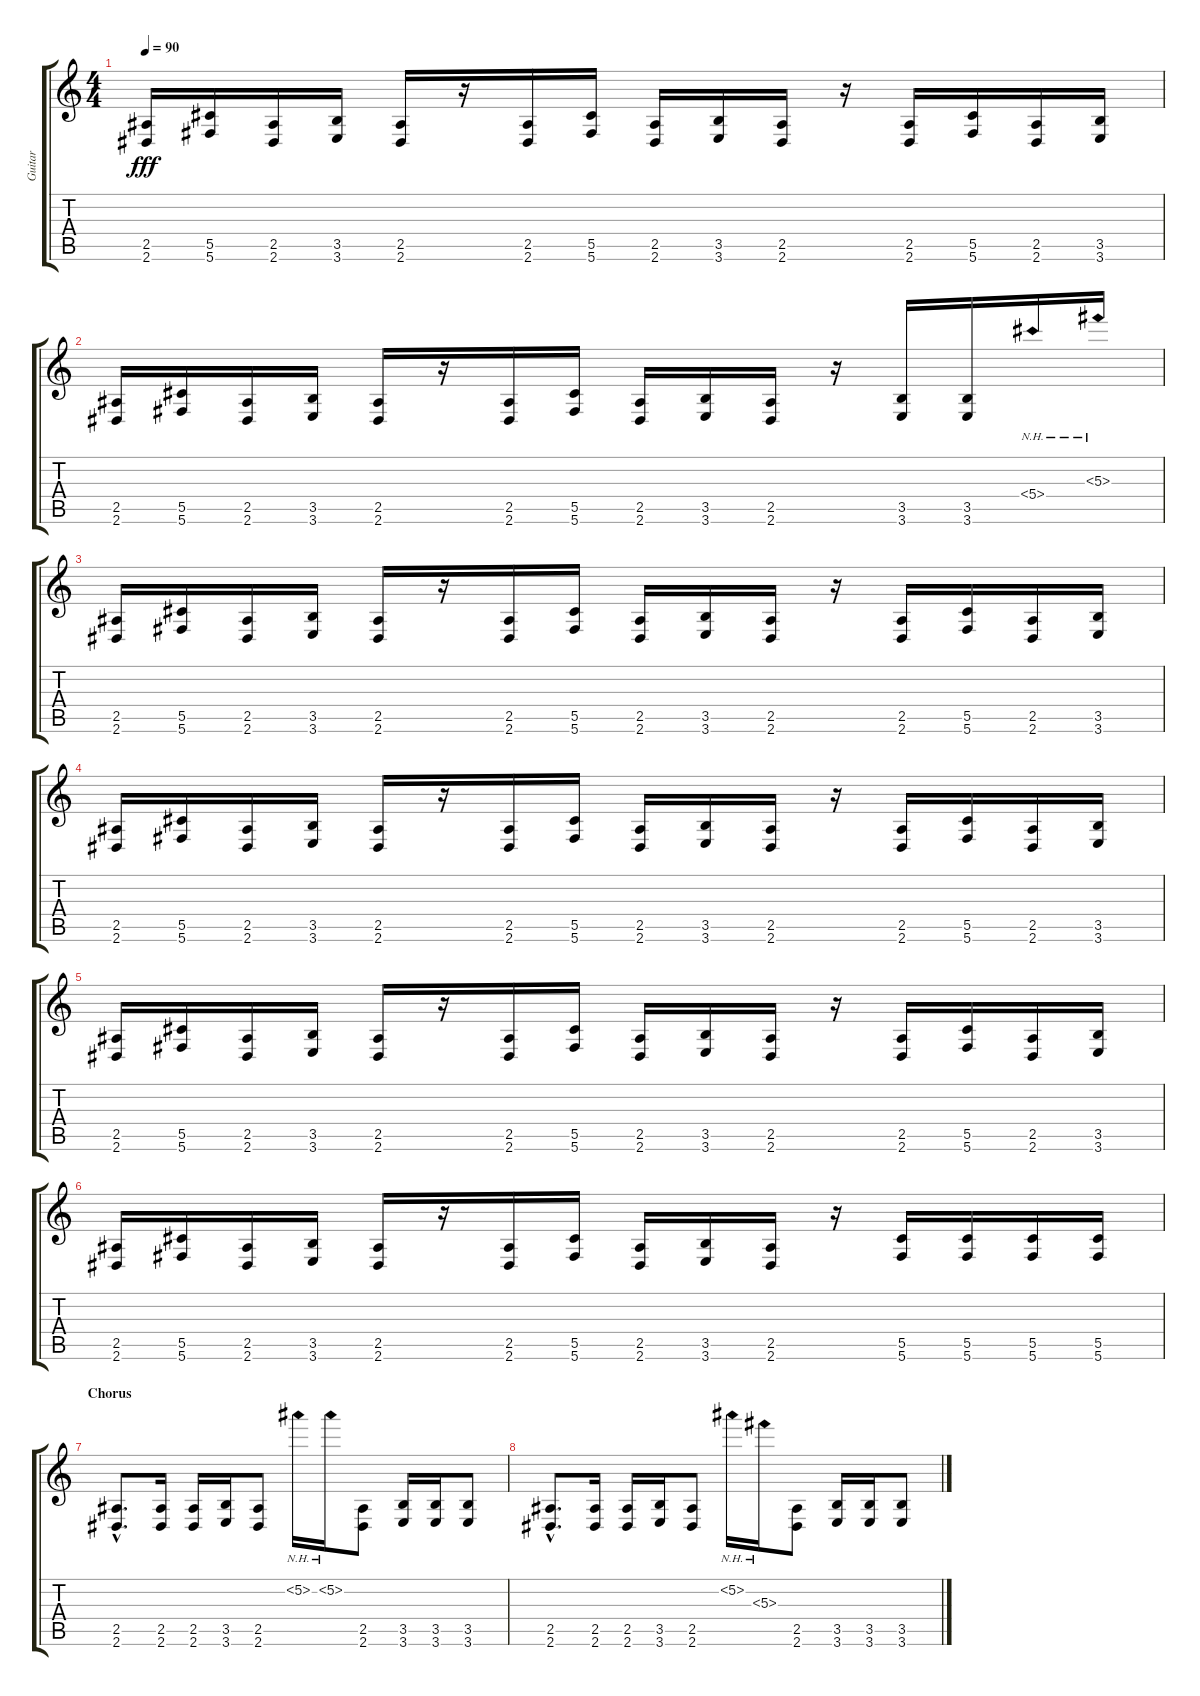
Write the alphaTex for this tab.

\track ("Guitar" "Guitar") {instrument distortionguitar}
\staff {score tabs}
\tuning (Eb4 Bb3 Gb3 Db3 Ab2 Db2) {hide}
\ts (4 4)
\tempo 90
\clef g2
\ks c
(2.5 2.6).16{dy fff} (5.5 5.6).16 (2.5 2.6).16 (3.5 3.6).16 (2.5 2.6).16 r.16 (2.5 2.6).16 (5.5 5.6).16 (2.5 2.6).16 (3.5 3.6).16 (2.5 2.6).16 r.16 (2.5 2.6).16 (5.5 5.6).16 (2.5 2.6).16 (3.5 3.6).16 |
(2.5 2.6).16 (5.5 5.6).16 (2.5 2.6).16 (3.5 3.6).16 (2.5 2.6).16 r.16 (2.5 2.6).16 (5.5 5.6).16 (2.5 2.6).16 (3.5 3.6).16 (2.5 2.6).16 r.16 (3.5 3.6).16 (3.5 3.6).16 5.4{nh}.16 5.3{nh}.16 |
(2.5 2.6).16 (5.5 5.6).16 (2.5 2.6).16 (3.5 3.6).16 (2.5 2.6).16 r.16 (2.5 2.6).16 (5.5 5.6).16 (2.5 2.6).16 (3.5 3.6).16 (2.5 2.6).16 r.16 (2.5 2.6).16 (5.5 5.6).16 (2.5 2.6).16 (3.5 3.6).16 |
(2.5 2.6).16 (5.5 5.6).16 (2.5 2.6).16 (3.5 3.6).16 (2.5 2.6).16 r.16 (2.5 2.6).16 (5.5 5.6).16 (2.5 2.6).16 (3.5 3.6).16 (2.5 2.6).16 r.16 (2.5 2.6).16 (5.5 5.6).16 (2.5 2.6).16 (3.5 3.6).16 |
(2.5 2.6).16 (5.5 5.6).16 (2.5 2.6).16 (3.5 3.6).16 (2.5 2.6).16 r.16 (2.5 2.6).16 (5.5 5.6).16 (2.5 2.6).16 (3.5 3.6).16 (2.5 2.6).16 r.16 (2.5 2.6).16 (5.5 5.6).16 (2.5 2.6).16 (3.5 3.6).16 |
(2.5 2.6).16 (5.5 5.6).16 (2.5 2.6).16 (3.5 3.6).16 (2.5 2.6).16 r.16 (2.5 2.6).16 (5.5 5.6).16 (2.5 2.6).16 (3.5 3.6).16 (2.5 2.6).16 r.16 (5.5 5.6).16 (5.5 5.6).16 (5.5 5.6).16 (5.5 5.6).16 |
\section ("" "Chorus")
(2.5{hac} 2.6{hac}).8{d} (2.5 2.6).16 (2.5 2.6).16 (3.5 3.6).16 (2.5 2.6).8 5.2{nh}.16 5.2{nh}.16 (2.5 2.6).8 (3.5 3.6).16 (3.5 3.6).16 (3.5 3.6).8 |
(2.5{hac} 2.6{hac}).8{d} (2.5 2.6).16 (2.5 2.6).16 (3.5 3.6).16 (2.5 2.6).8 5.2{nh}.16 5.3{nh}.16 (2.5 2.6).8 (3.5 3.6).16 (3.5 3.6).16 (3.5 3.6).8
